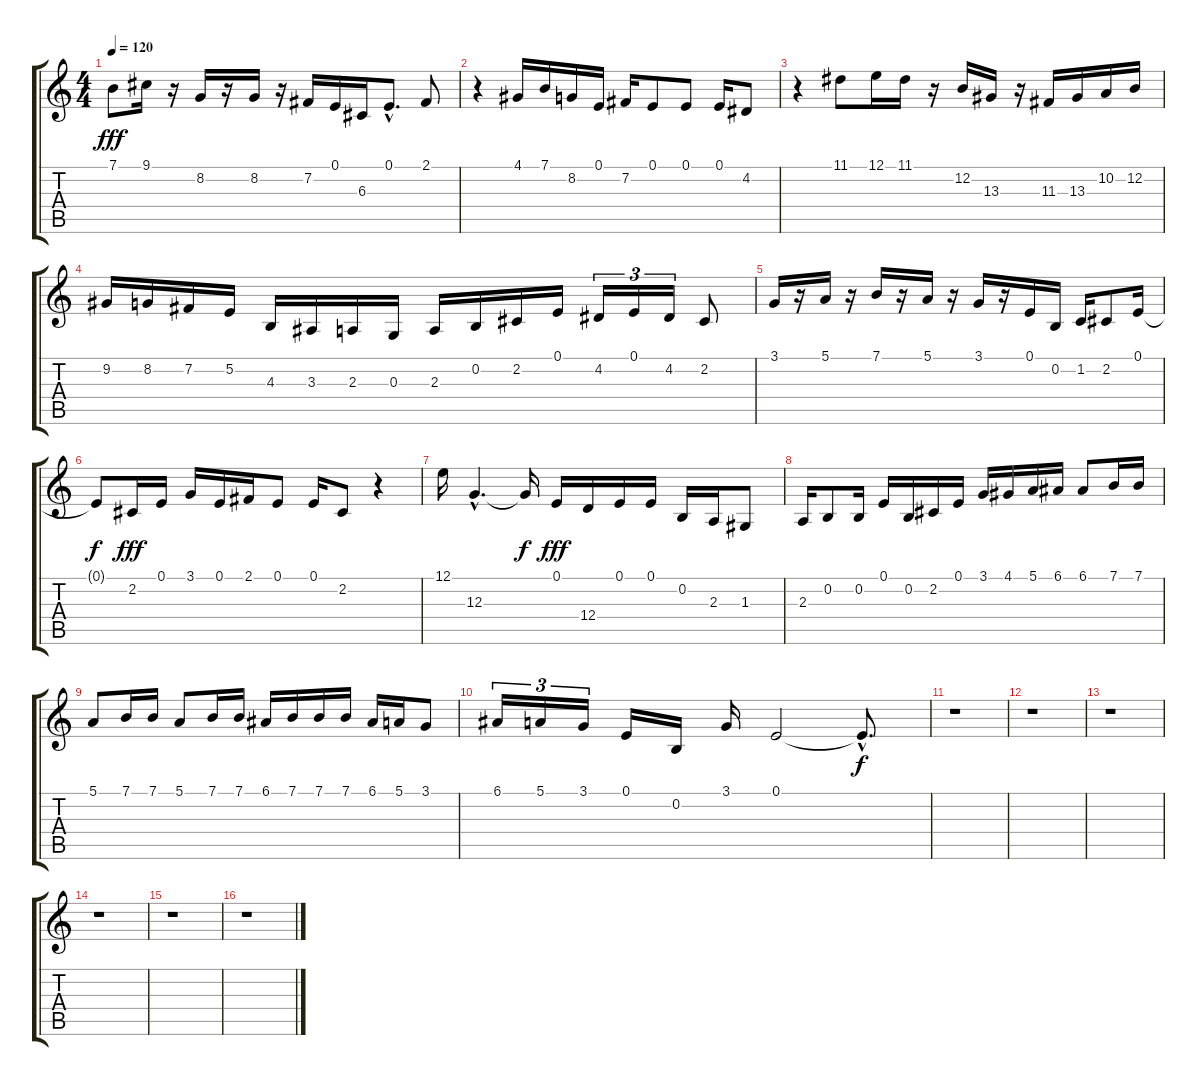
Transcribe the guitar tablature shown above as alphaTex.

\track "" {instrument tenorsax}
\staff {score tabs}
\tuning (E4 B3 G3 D3 A2 E2) {hide}
\ts (4 4)
\tempo 120
\clef g2
\ks c
7.1.8{dy fff} 9.1.16 r.16 8.2.16 r.16 8.2.16 r.16 7.2.16 0.1.16 6.3.16 0.1{hac}.8{d} 2.1.8 |
r.4 4.1.16 7.1.16 8.2.16 0.1.16 7.2.16 0.1.8 0.1.8 0.1.16 4.2.8 |
r.4 11.1.8 12.1.16 11.1.16 r.16 12.2.16 13.3.16 r.16 11.3.16 13.3.16 10.2.16 12.2.16 |
9.2.16 8.2.16 7.2.16 5.2.16 4.3.16 3.3.16 2.3.16 0.3.16 2.3.16 0.2.16 2.2.16 0.1.16 4.2.16{tu (3 2)} 0.1.16{tu (3 2)} 4.2.16{tu (3 2)} 2.2.8 |
3.1.16 r.16 5.1.16 r.16 7.1.16 r.16 5.1.16 r.16 3.1.16 r.16 0.1.16 0.2.16 1.2.16 2.2.8 0.1.16 |
0.1{t}.8{dy f} 2.2.16{dy fff} 0.1.16 3.1.16 0.1.16 2.1.16 0.1.8 0.1.16 2.2.8 r.4 |
12.1.16 12.3{hac}.4{d} 12.3{t}.16{dy f} 0.1.16{dy fff} 12.4.16 0.1.16 0.1.16 0.2.16 2.3.16 1.3.8 |
2.3.16 0.2.8 0.2.16 0.1.16 0.2.16 2.2.16 0.1.16 3.1.16 4.1.16 5.1.16 6.1.16 6.1.8 7.1.16 7.1.16 |
5.1.8 7.1.16 7.1.16 5.1.8 7.1.16 7.1.16 6.1.16 7.1.16 7.1.16 7.1.16 6.1.16 5.1.16 3.1.8 |
6.1.16{tu (3 2)} 5.1.16{tu (3 2)} 3.1.16{tu (3 2)} 0.1.16 0.2.16 3.1.16 0.1.2 0.1{hac t}.8{d dy f} |
r.1 |
r.1 |
r.1 |
r.1 |
r.1 |
r.1
